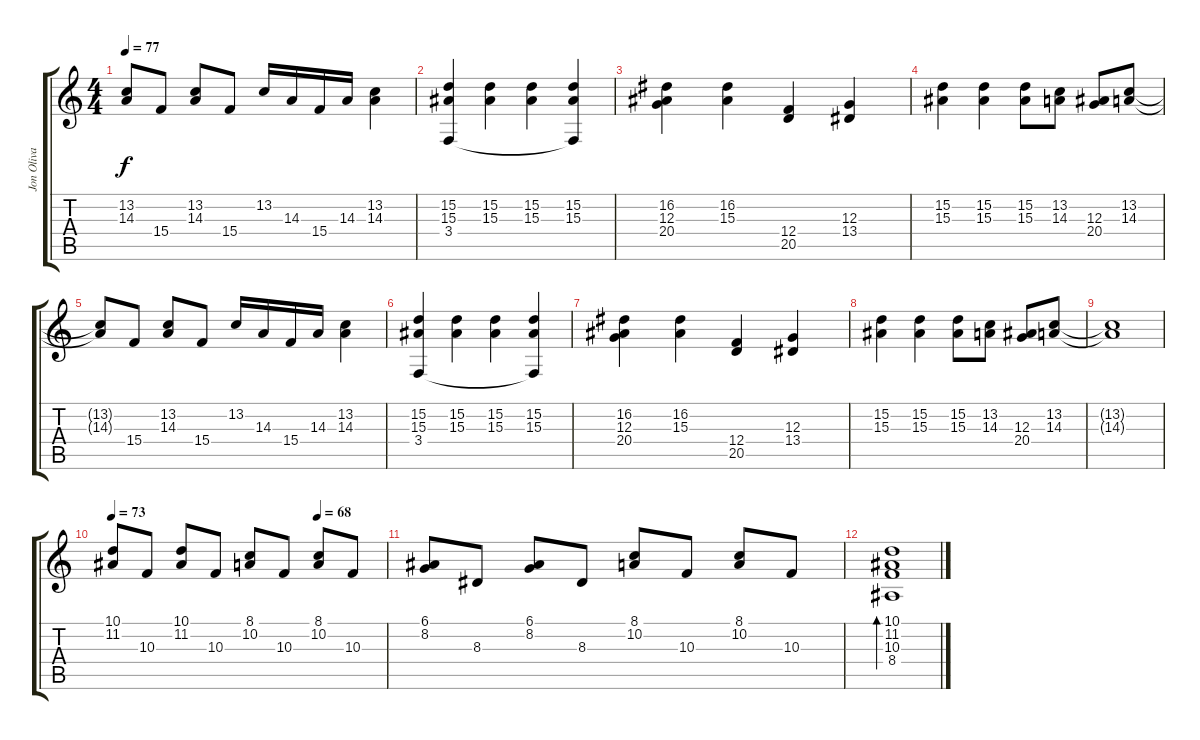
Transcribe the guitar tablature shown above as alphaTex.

\track ("Jon Oliva" "Jon Oliva") {instrument acousticgrandpiano}
\staff {score tabs}
\tuning (E4 B3 G3 D3 A2 E2) {hide}
\ts (4 4)
\tempo 77
\clef g2
\ks c
(13.2{t} 14.3{t}).8{dy f} 15.4.8 (13.2 14.3).8 15.4.8 13.2.16 14.3.16 15.4.16 14.3.16 (13.2 14.3).4 |
(15.2 15.3 3.4).4 (15.2 15.3).4 (15.2 15.3).4 (15.2 15.3 3.4{t}).4 |
(16.2 12.3 20.4).4 (16.2 15.3).4 (12.4 20.5).4 (12.3 13.4).4 |
(15.2 15.3).4 (15.2 15.3).4 (15.2 15.3).8 (13.2 14.3).8 (12.3 20.4).8 (13.2 14.3).8 |
(13.2{t} 14.3{t}).8 15.4.8 (13.2 14.3).8 15.4.8 13.2.16 14.3.16 15.4.16 14.3.16 (13.2 14.3).4 |
(15.2 15.3 3.4).4 (15.2 15.3).4 (15.2 15.3).4 (15.2 15.3 3.4{t}).4 |
(16.2 12.3 20.4).4 (16.2 15.3).4 (12.4 20.5).4 (12.3 13.4).4 |
(15.2 15.3).4 (15.2 15.3).4 (15.2 15.3).8 (13.2 14.3).8 (12.3 20.4).8 (13.2 14.3).8 |
(13.2{t} 14.3{t}).1 |
\tempo 73
\tempo (68 0.75)
(10.1 11.2).8 10.3.8 (10.1 11.2).8 10.3.8 (8.1 10.2).8 10.3.8 (8.1 10.2).8 10.3.8 |
(6.1 8.2).8 8.3.8 (6.1 8.2).8 8.3.8 (8.1 10.2).8 10.3.8 (8.1 10.2).8 10.3.8 |
(10.1 11.2 10.3 8.4).1{bd 480}
